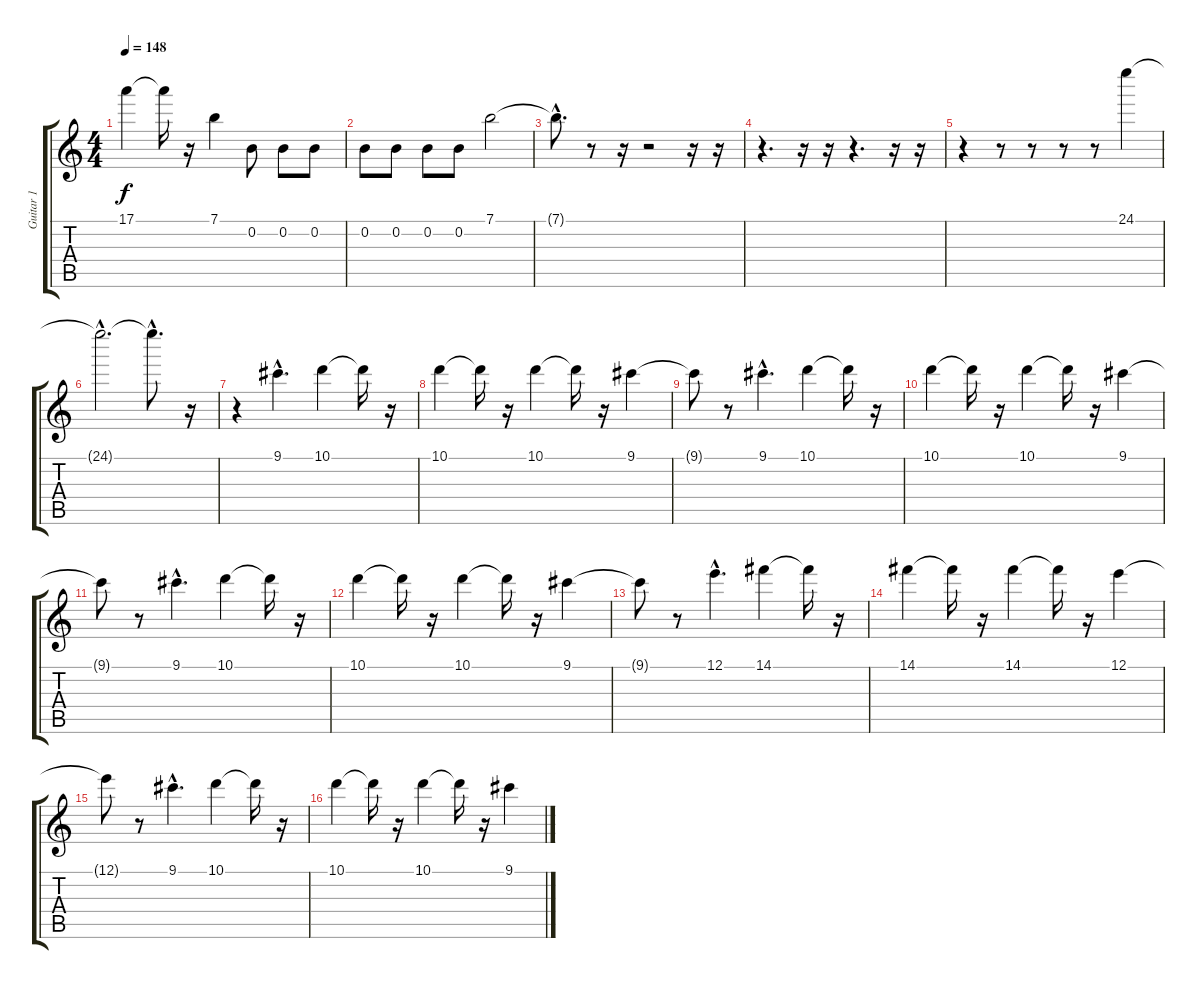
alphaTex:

\track ("Guitar 1" "Guitar 1") {instrument overdrivenguitar}
\staff {score tabs}
\tuning (E4 B3 G3 D3 A2 E2) {hide}
\ts (4 4)
\tempo 148
\clef g2
\ks c
17.1{t}.4{dy f} 17.1{t}.16 r.16 7.1.4 0.2.8 0.2.8 0.2.8 |
0.2.8 0.2.8 0.2.8 0.2.8 7.1.2 |
7.1{hac t}.8{d} r.8 r.16 r.2 r.16 r.16 |
r.4{d} r.16 r.16 r.4{d} r.16 r.16 |
r.4 r.8 r.8 r.8 r.8 24.1.4 |
24.1{hac t}.2{d} 24.1{hac t}.8{d} r.16 |
r.4 9.1{hac}.4{d} 10.1.4 10.1{t}.16 r.16 |
10.1.4 10.1{t}.16 r.16 10.1.4 10.1{t}.16 r.16 9.1.4 |
9.1{t}.8 r.8 9.1{hac}.4{d} 10.1.4 10.1{t}.16 r.16 |
10.1.4 10.1{t}.16 r.16 10.1.4 10.1{t}.16 r.16 9.1.4 |
9.1{t}.8 r.8 9.1{hac}.4{d} 10.1.4 10.1{t}.16 r.16 |
10.1.4 10.1{t}.16 r.16 10.1.4 10.1{t}.16 r.16 9.1.4 |
9.1{t}.8 r.8 12.1{hac}.4{d} 14.1.4 14.1{t}.16 r.16 |
14.1.4 14.1{t}.16 r.16 14.1.4 14.1{t}.16 r.16 12.1.4 |
12.1{t}.8 r.8 9.1{hac}.4{d} 10.1.4 10.1{t}.16 r.16 |
10.1.4 10.1{t}.16 r.16 10.1.4 10.1{t}.16 r.16 9.1.4
